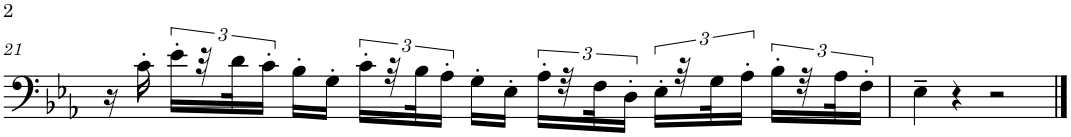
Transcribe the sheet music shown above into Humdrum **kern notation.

**kern
*part1
*staff1
*I"Trombone
*I'Tbn.
!!LO:PB:g=z
*clefF4
*k[b-e-a-]
*M4/4
*met(c)
=21
16r
16c'\
24e-'\LL
48r
48d\J
24c'\JJ
16B-'\LL
16G'\JJ
24c'\LL
48r
48B-\J
24A-'\JJ
16G'\LL
16E-'\JJ
24A-'\LL
48r
48F\J
24D'\JJ
24E-'\LL
48r
48G\J
24A-'\JJ
24B-'\LL
48r
48A-\J
24F'\JJ
=22
4E-~\
4r
2r
==
*-
